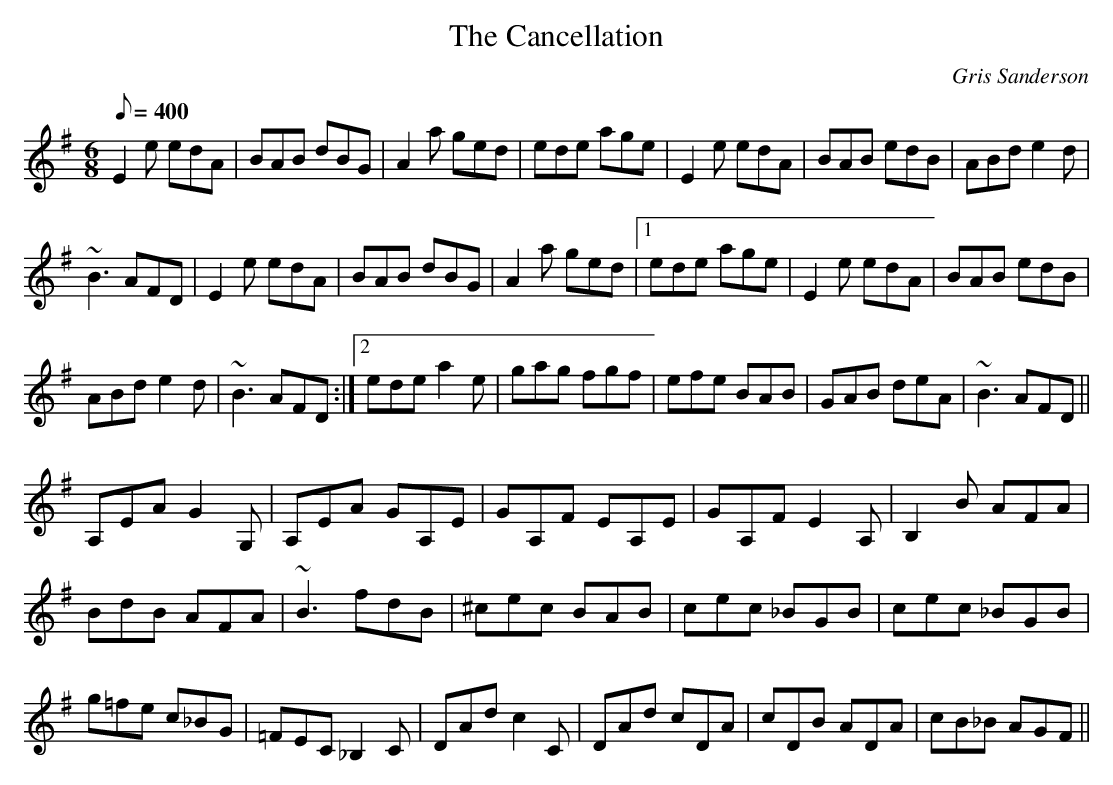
X:1
T:The Cancellation
M:6/8
L:1/8
C:Gris Sanderson
Q:400
K:Em
E2e edA|BAB dBG|A2a ged|ede age|E2e edA|BAB edB|ABd e2d|
~B3 AFD|E2e edA|BAB dBG|A2a ged|1ede age|E2e edA|BAB edB|
ABd e2d|~B3 AFD:|2ede a2e|gag fgf|efe BAB|GAB deA|~B3 AFD||
A,EA G2G,|A,EA GA,E|GA,F EA,E|GA,F E2A,|B,2B AFA|
BdB AFA|~B3 fdB|^cec BAB|cec _BGB|cec _BGB|
g=fe c_BG|=FEC_B,2C|DAdc2C|DAd cDA|cDB ADA|cB_B AGF||
